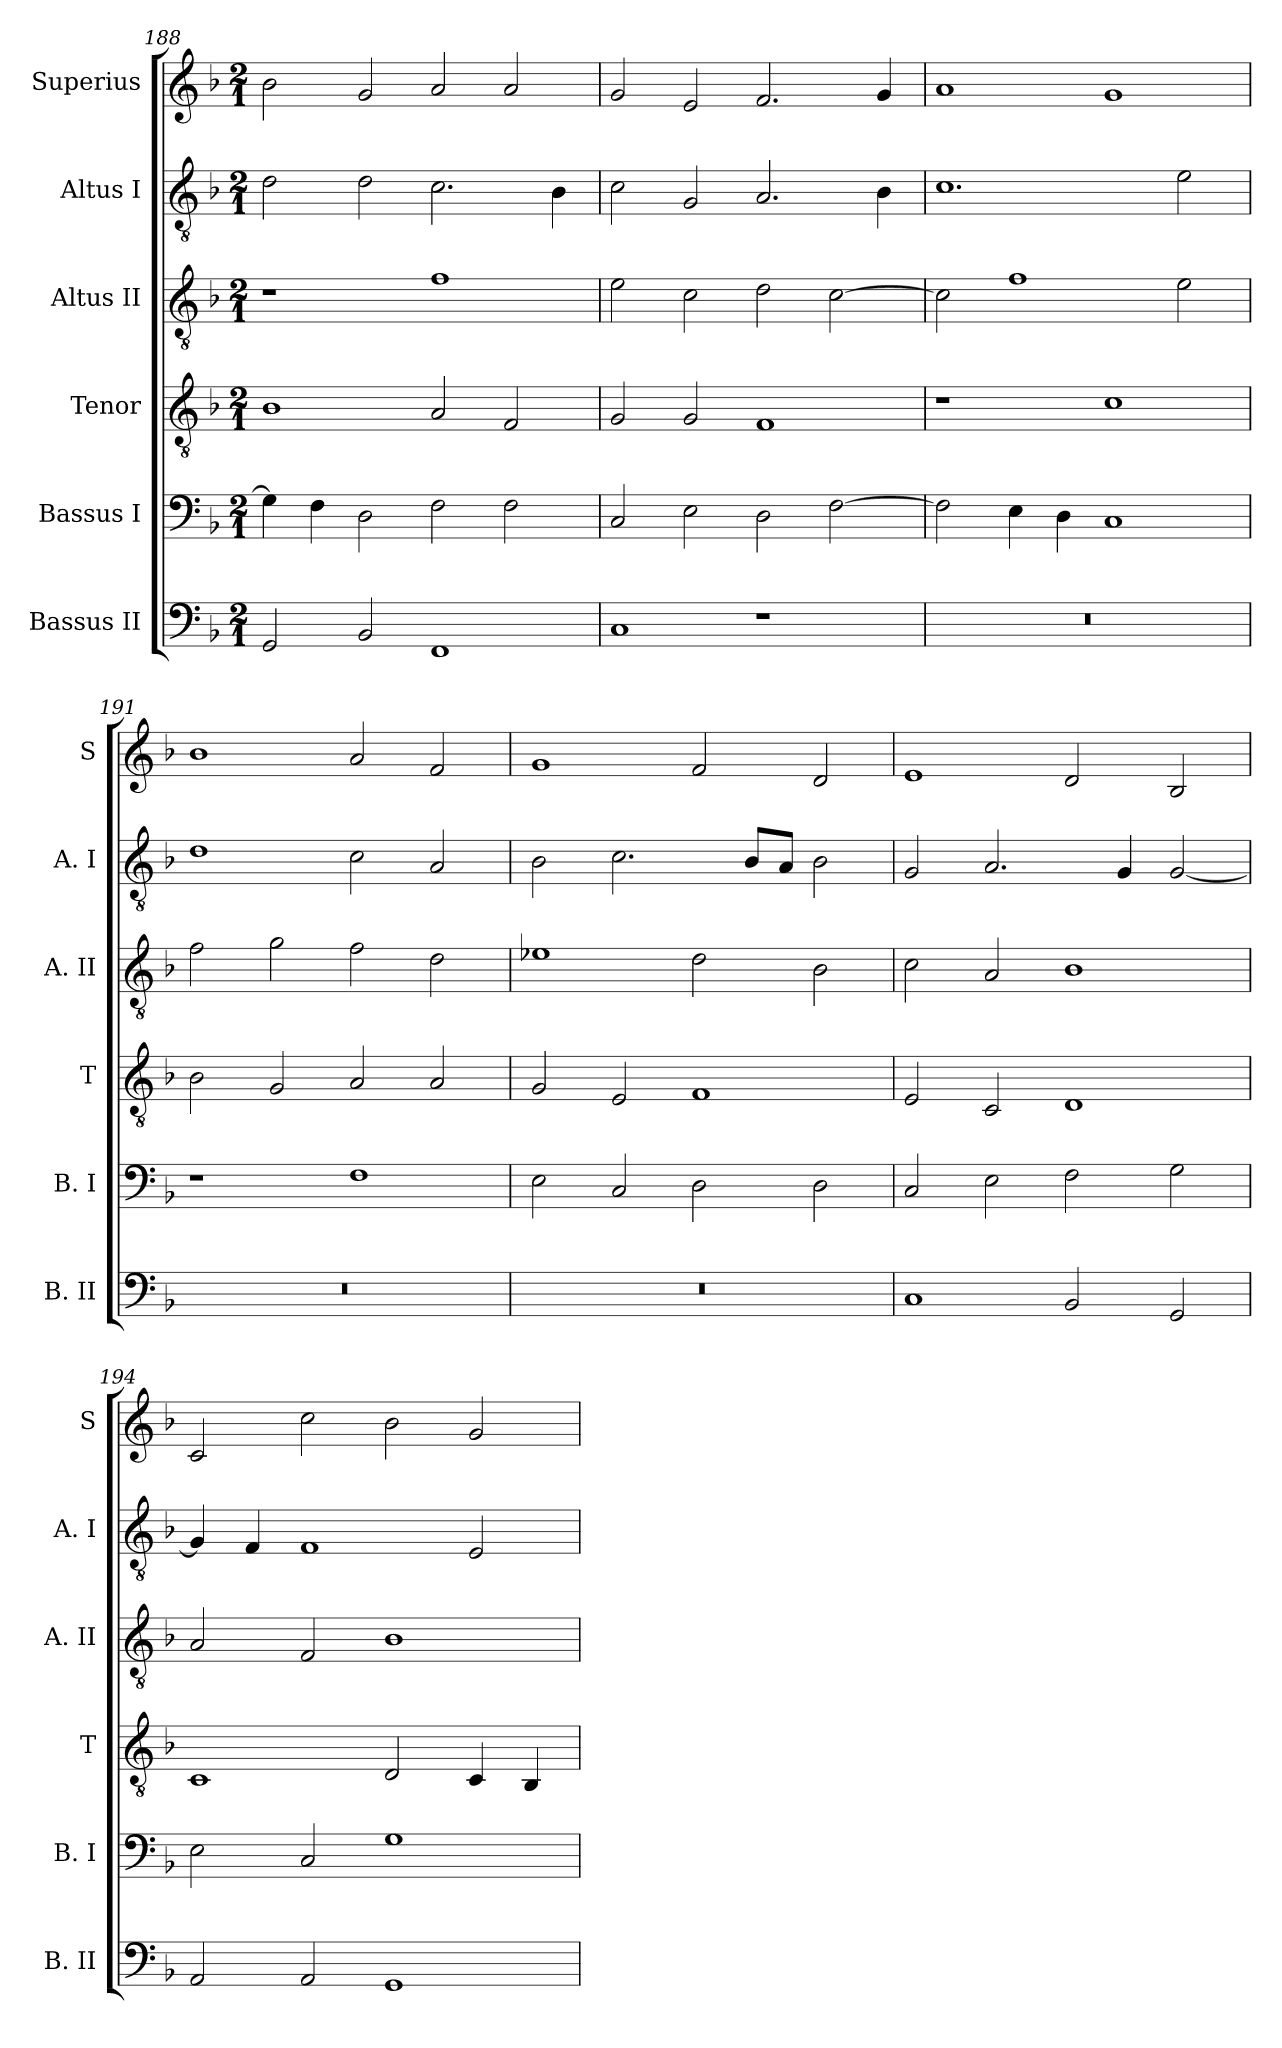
**kern	**kern	**kern	**kern	**kern	**kern
*part6	*part5	*part4	*part3	*part2	*part1
*staff6	*staff5	*staff4	*staff3	*staff2	*staff1
*I"Bassus II	*I"Bassus I	*I"Tenor	*I"Altus II	*I"Altus I	*I"Superius
*I'B. II	*I'B. I	*I'T	*I'A. II	*I'A. I	*I'S
*clefF4	*clefF4	*clefGv2	*clefGv2	*clefGv2	*clefG2
*k[b-]	*k[b-]	*k[b-]	*k[b-]	*k[b-]	*k[b-]
*d:	*d:	*d:	*d:	*d:	*d:
*M2/1	*M2/1	*M2/1	*M2/1	*M2/1	*M2/1
=188	=188	=188	=188	=188	=188
2GG	4G]	1B-	1r	2d	2b-
.	4F	.	.	.	.
2BB-	2D	.	.	2d	2g
1FF	2F	2A	1f	2.c	2a
.	2F	2F	.	.	2a
.	.	.	.	4B-	.
=189	=189	=189	=189	=189	=189
1C	2C	2G	2e	2c	2g
.	2E	2G	2c	2G	2e
1r	2D	1F	2d	2.A	2.f
.	[2F	.	[2c	.	.
.	.	.	.	4B-	4g
=190	=190	=190	=190	=190	=190
0r	2F]	1r	2c]	1.c	1a
.	4E	.	1f	.	.
.	4D	.	.	.	.
.	1C	1c	.	.	1g
.	.	.	2e	2e	.
=191	=191	=191	=191	=191	=191
0r	1r	2B-	2f	1d	1b-
.	.	2G	2g	.	.
.	1F	2A	2f	2c	2a
.	.	2A	2d	2A	2f
=192	=192	=192	=192	=192	=192
0r	2E	2G	1e-X	2B-	1g
.	2C	2E	.	2.c	.
.	2D	1F	2d	.	2f
.	.	.	.	8B-L	.
.	.	.	.	8AJ	.
.	2D	.	2B-	2B-	2d
=193	=193	=193	=193	=193	=193
1C	2C	2E	2c	2G	1e
.	2E	2C	2A	2.A	.
2BB-	2F	1D	1B-	.	2d
.	.	.	.	4G	.
2GG	2G	.	.	[2G	2B-
=194	=194	=194	=194	=194	=194
2AA	2E	1C	2A	4G]	2c
.	.	.	.	4F	.
2AA	2C	.	2F	1F	2cc
1GG	1G	2D	1B-	.	2b-
.	.	4C	.	2E	2g
.	.	4BB-	.	.	.
=	=	=	=	=	=
*-	*-	*-	*-	*-	*-
